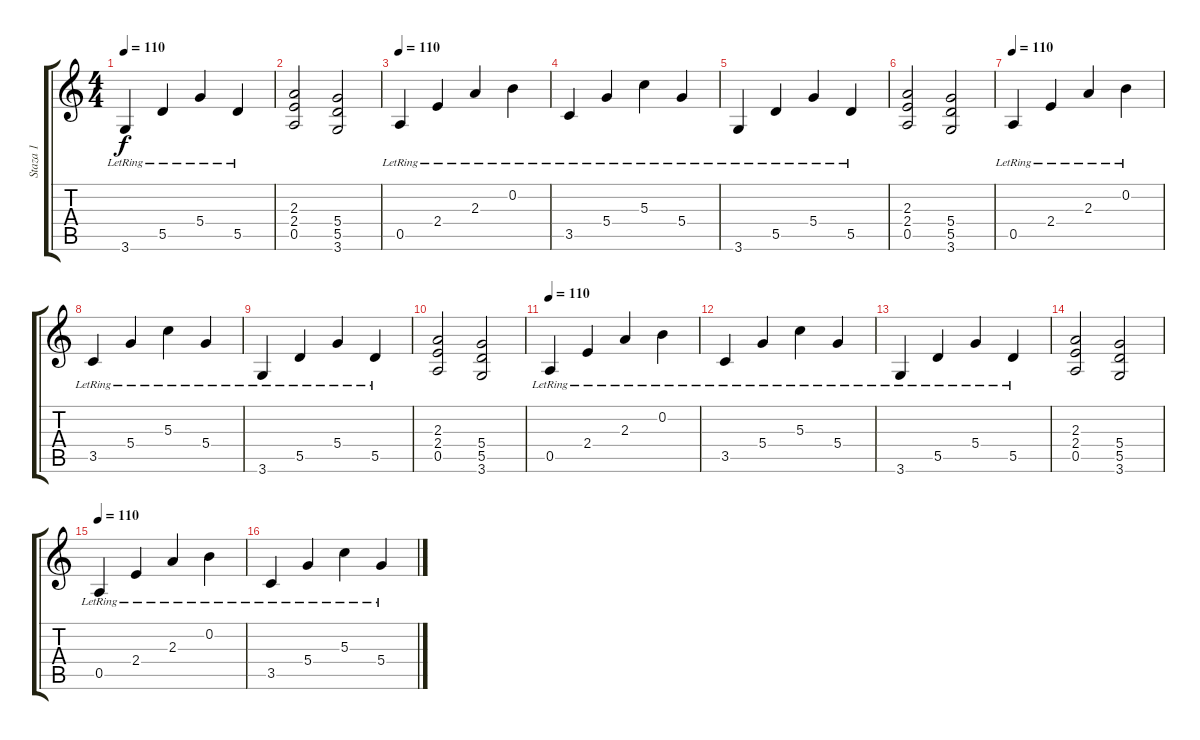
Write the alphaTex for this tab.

\track ("Staza 1" "Staza 1") {instrument distortionguitar}
\staff {score tabs}
\tuning (E4 B3 G3 D3 A2 E2) {hide}
\ts (4 4)
\tempo 110
\clef g2
\ks c
3.6{lr}.4{dy f} 5.5{lr}.4 5.4{lr}.4 5.5{lr}.4 |
(2.3 2.4 0.5).2 (5.4 5.5 3.6).2 |
\tempo 110
0.5{lr}.4{volume 16 instrument electricguitarclean} 2.4{lr}.4 2.3{lr}.4 0.2{lr}.4 |
3.5{lr}.4 5.4{lr}.4 5.3{lr}.4 5.4{lr}.4 |
3.6{lr}.4 5.5{lr}.4 5.4{lr}.4 5.5{lr}.4 |
(2.3 2.4 0.5).2 (5.4 5.5 3.6).2 |
\tempo 110
0.5{lr}.4{instrument electricguitarclean} 2.4{lr}.4 2.3{lr}.4 0.2{lr}.4 |
3.5{lr}.4 5.4{lr}.4 5.3{lr}.4 5.4{lr}.4 |
3.6{lr}.4 5.5{lr}.4 5.4{lr}.4 5.5{lr}.4 |
(2.3 2.4 0.5).2 (5.4 5.5 3.6).2 |
\tempo 110
0.5{lr}.4{instrument electricguitarclean} 2.4{lr}.4 2.3{lr}.4 0.2{lr}.4 |
3.5{lr}.4 5.4{lr}.4 5.3{lr}.4 5.4{lr}.4 |
3.6{lr}.4 5.5{lr}.4 5.4{lr}.4 5.5{lr}.4 |
(2.3 2.4 0.5).2 (5.4 5.5 3.6).2 |
\tempo 110
0.5{lr}.4{volume 16 instrument electricguitarclean} 2.4{lr}.4 2.3{lr}.4 0.2{lr}.4 |
3.5{lr}.4 5.4{lr}.4 5.3{lr}.4 5.4{lr}.4
